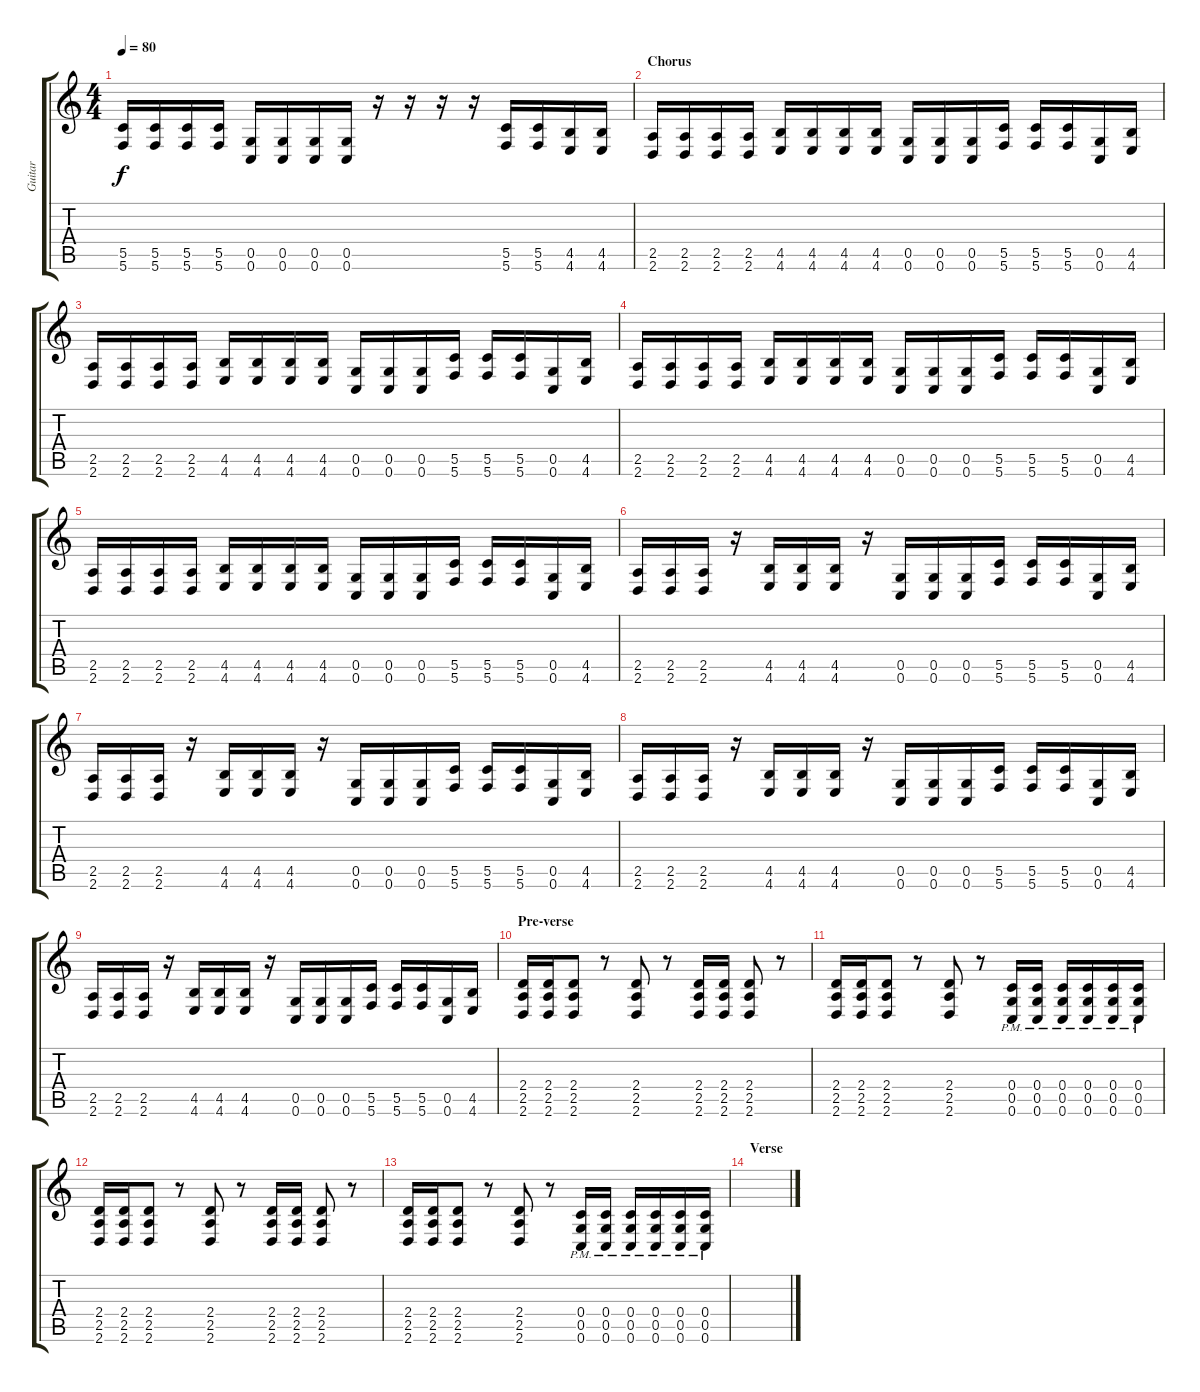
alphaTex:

\track ("Guitar" "Guitar") {instrument distortionguitar}
\staff {score tabs}
\tuning (D4 A3 F3 C3 G2 C2) {hide}
\ts (4 4)
\tempo 80
\clef g2
\ks c
(5.5 5.6).16{dy f} (5.5 5.6).16 (5.5 5.6).16 (5.5 5.6).16 (0.5 0.6).16 (0.5 0.6).16 (0.5 0.6).16 (0.5 0.6).16 r.16 r.16 r.16 r.16 (5.5 5.6).16 (5.5 5.6).16 (4.5 4.6).16 (4.5 4.6).16 |
\section ("" "Chorus")
(2.5 2.6).16 (2.5 2.6).16 (2.5 2.6).16 (2.5 2.6).16 (4.5 4.6).16 (4.5 4.6).16 (4.5 4.6).16 (4.5 4.6).16 (0.5 0.6).16 (0.5 0.6).16 (0.5 0.6).16 (5.5 5.6).16 (5.5 5.6).16 (5.5 5.6).16 (0.5 0.6).16 (4.5 4.6).16 |
(2.5 2.6).16 (2.5 2.6).16 (2.5 2.6).16 (2.5 2.6).16 (4.5 4.6).16 (4.5 4.6).16 (4.5 4.6).16 (4.5 4.6).16 (0.5 0.6).16 (0.5 0.6).16 (0.5 0.6).16 (5.5 5.6).16 (5.5 5.6).16 (5.5 5.6).16 (0.5 0.6).16 (4.5 4.6).16 |
(2.5 2.6).16 (2.5 2.6).16 (2.5 2.6).16 (2.5 2.6).16 (4.5 4.6).16 (4.5 4.6).16 (4.5 4.6).16 (4.5 4.6).16 (0.5 0.6).16 (0.5 0.6).16 (0.5 0.6).16 (5.5 5.6).16 (5.5 5.6).16 (5.5 5.6).16 (0.5 0.6).16 (4.5 4.6).16 |
(2.5 2.6).16 (2.5 2.6).16 (2.5 2.6).16 (2.5 2.6).16 (4.5 4.6).16 (4.5 4.6).16 (4.5 4.6).16 (4.5 4.6).16 (0.5 0.6).16 (0.5 0.6).16 (0.5 0.6).16 (5.5 5.6).16 (5.5 5.6).16 (5.5 5.6).16 (0.5 0.6).16 (4.5 4.6).16 |
(2.5 2.6).16 (2.5 2.6).16 (2.5 2.6).16 r.16 (4.5 4.6).16 (4.5 4.6).16 (4.5 4.6).16 r.16 (0.5 0.6).16 (0.5 0.6).16 (0.5 0.6).16 (5.5 5.6).16 (5.5 5.6).16 (5.5 5.6).16 (0.5 0.6).16 (4.5 4.6).16 |
(2.5 2.6).16 (2.5 2.6).16 (2.5 2.6).16 r.16 (4.5 4.6).16 (4.5 4.6).16 (4.5 4.6).16 r.16 (0.5 0.6).16 (0.5 0.6).16 (0.5 0.6).16 (5.5 5.6).16 (5.5 5.6).16 (5.5 5.6).16 (0.5 0.6).16 (4.5 4.6).16 |
(2.5 2.6).16 (2.5 2.6).16 (2.5 2.6).16 r.16 (4.5 4.6).16 (4.5 4.6).16 (4.5 4.6).16 r.16 (0.5 0.6).16 (0.5 0.6).16 (0.5 0.6).16 (5.5 5.6).16 (5.5 5.6).16 (5.5 5.6).16 (0.5 0.6).16 (4.5 4.6).16 |
(2.5 2.6).16 (2.5 2.6).16 (2.5 2.6).16 r.16 (4.5 4.6).16 (4.5 4.6).16 (4.5 4.6).16 r.16 (0.5 0.6).16 (0.5 0.6).16 (0.5 0.6).16 (5.5 5.6).16 (5.5 5.6).16 (5.5 5.6).16 (0.5 0.6).16 (4.5 4.6).16 |
\section ("" "Pre-verse")
(2.4 2.5 2.6).16 (2.4 2.5 2.6).16 (2.4 2.5 2.6).8 r.8 (2.4 2.5 2.6).8 r.8 (2.4 2.5 2.6).16 (2.4 2.5 2.6).16 (2.4 2.5 2.6).8 r.8 |
(2.4 2.5 2.6).16 (2.4 2.5 2.6).16 (2.4 2.5 2.6).8 r.8 (2.4 2.5 2.6).8 r.8 (0.4{pm} 0.5{pm} 0.6{pm}).16 (0.4{pm} 0.5{pm} 0.6{pm}).16 (0.4{pm} 0.5{pm} 0.6).16 (0.4{pm} 0.5{pm} 0.6{pm}).16 (0.4{pm} 0.5{pm} 0.6{pm}).16 (0.4{pm} 0.5{pm} 0.6{pm}).16 |
(2.4 2.5 2.6).16 (2.4 2.5 2.6).16 (2.4 2.5 2.6).8 r.8 (2.4 2.5 2.6).8 r.8 (2.4 2.5 2.6).16 (2.4 2.5 2.6).16 (2.4 2.5 2.6).8 r.8 |
(2.4 2.5 2.6).16 (2.4 2.5 2.6).16 (2.4 2.5 2.6).8 r.8 (2.4 2.5 2.6).8 r.8 (0.4{pm} 0.5{pm} 0.6{pm}).16 (0.4{pm} 0.5{pm} 0.6{pm}).16 (0.4{pm} 0.5{pm} 0.6).16 (0.4{pm} 0.5{pm} 0.6{pm}).16 (0.4{pm} 0.5{pm} 0.6{pm}).16 (0.4{pm} 0.5{pm} 0.6{pm}).16 |
\section ("" "Verse")
